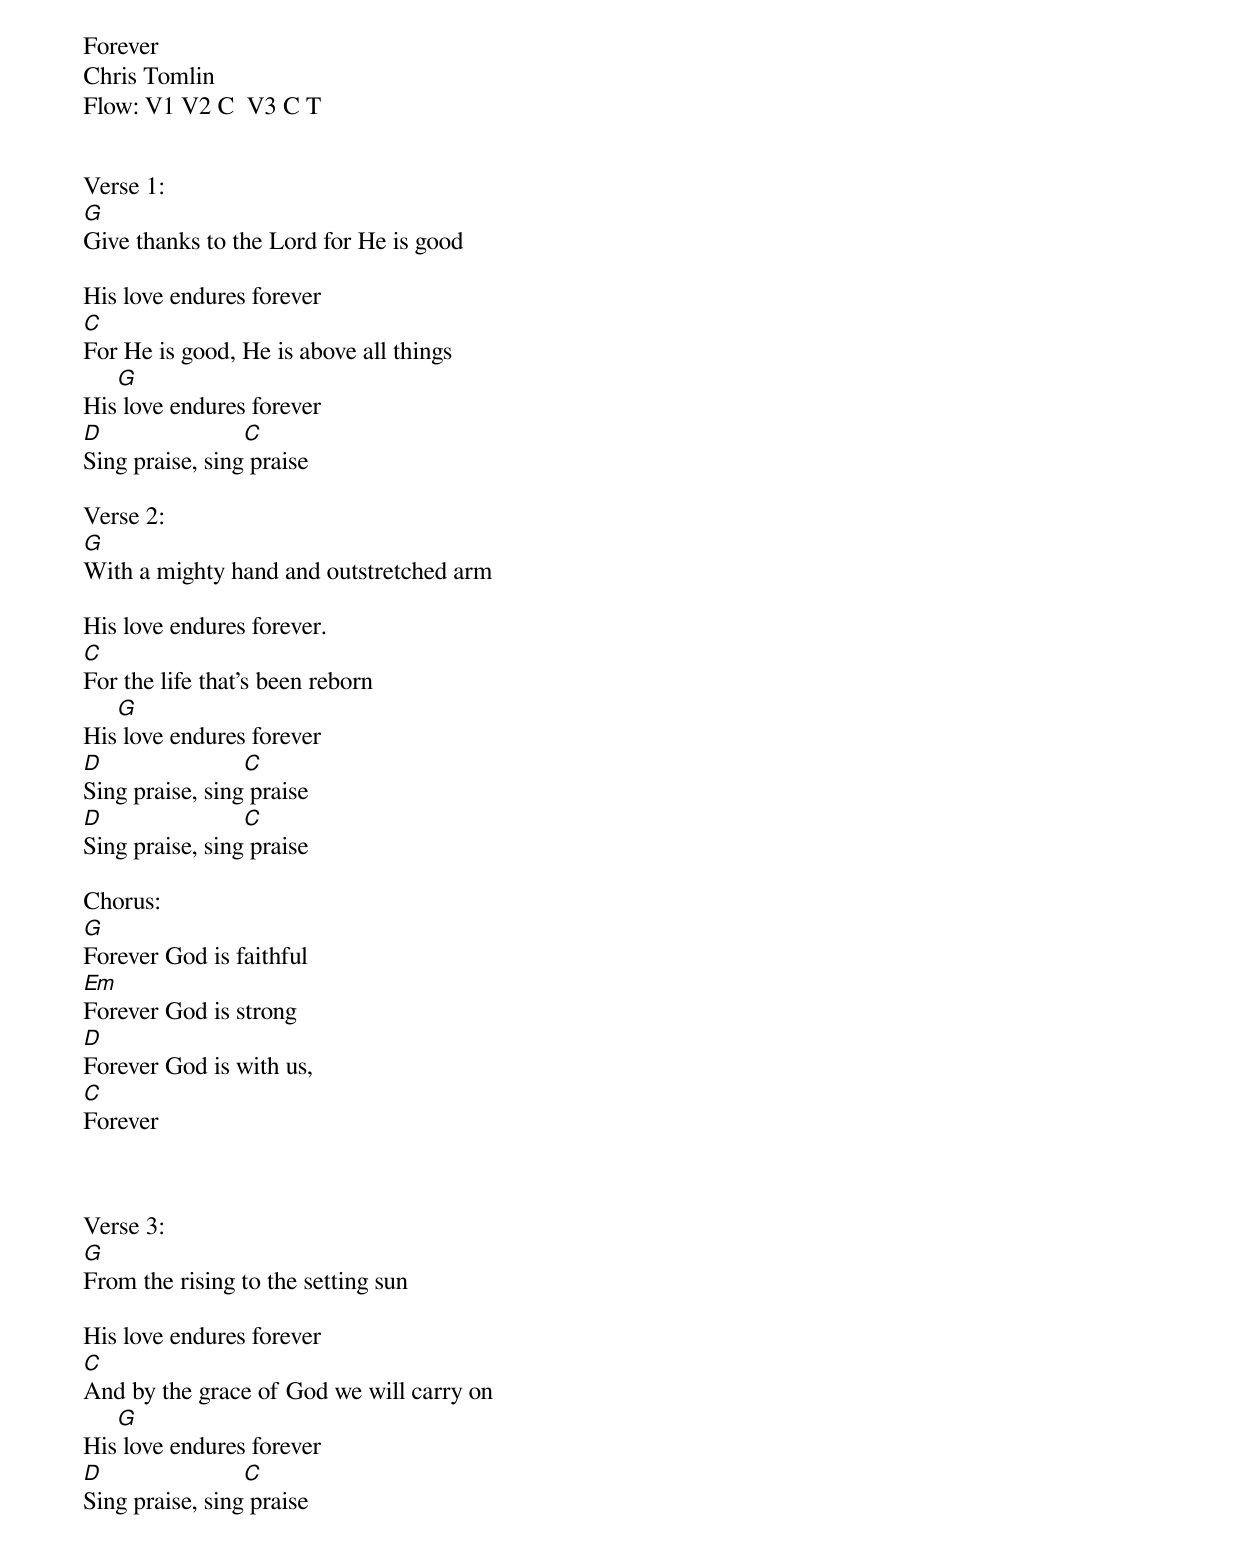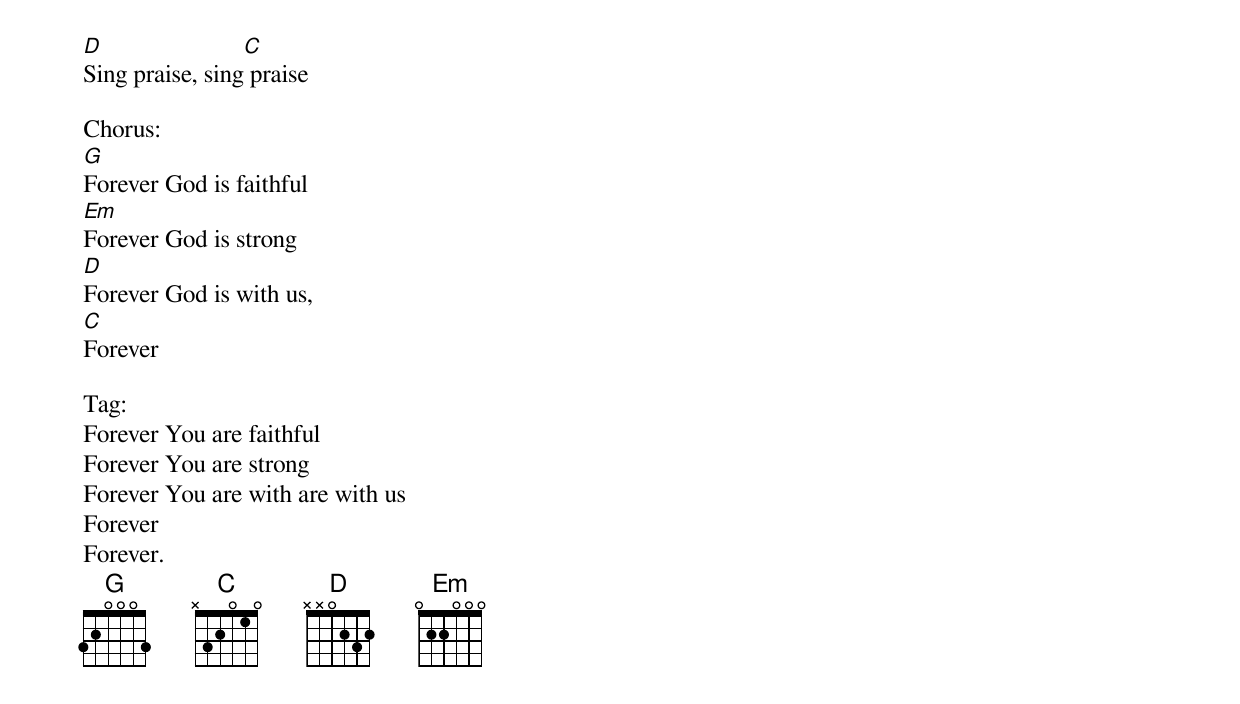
Forever
Chris Tomlin
Flow: V1 V2 C  V3 C T


Verse 1:
[G]Give thanks to the Lord for He is good

His love endures forever
[C]For He is good, He is above all things
His[G] love endures forever
[D]Sing praise, sing[C] praise

Verse 2:
[G]With a mighty hand and outstretched arm

His love endures forever.
[C]For the life that's been reborn
His[G] love endures forever
[D]Sing praise, sing[C] praise
[D]Sing praise, sing[C] praise

Chorus:
[G]Forever God is faithful
[Em]Forever God is strong
[D]Forever God is with us,
[C]Forever



Verse 3:
[G]From the rising to the setting sun

His love endures forever
[C]And by the grace of God we will carry on
His[G] love endures forever
[D]Sing praise, sing[C] praise
[D]Sing praise, sing[C] praise

Chorus:
[G]Forever God is faithful
[Em]Forever God is strong
[D]Forever God is with us,
[C]Forever

Tag:
Forever You are faithful
Forever You are strong
Forever You are with are with us
Forever
Forever.
